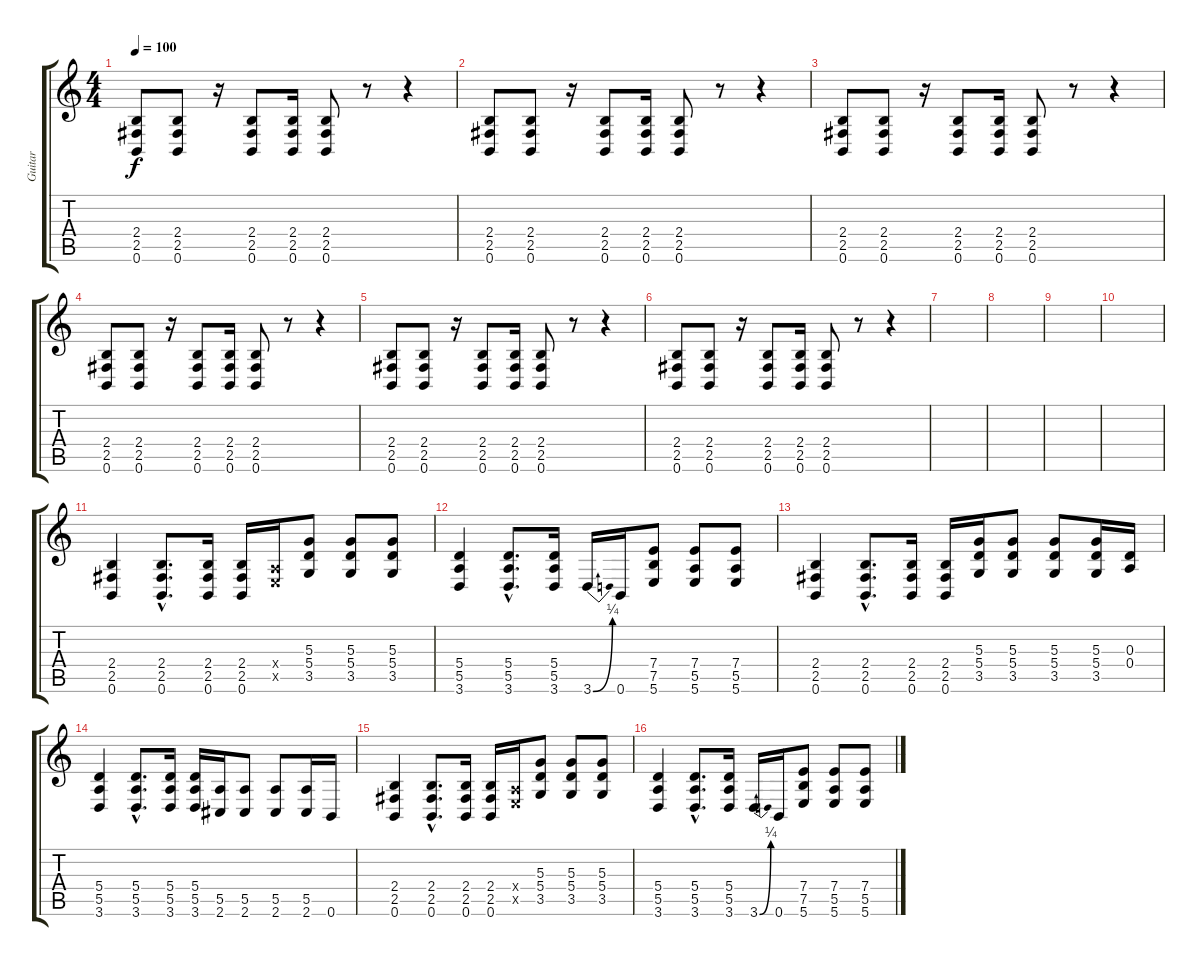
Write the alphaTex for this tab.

\track ("Guitar" "Guitar") {instrument distortionguitar}
\staff {score tabs}
\tuning (B3 Gb3 D3 A2 E2 B1) {hide}
\ts (4 4)
\tempo 100
\clef g2
\ks c
(2.4 2.5 0.6).8{dy f} (2.4 2.5 0.6).8 r.16 (2.4 2.5 0.6).8 (2.4 2.5 0.6).16 (2.4 2.5 0.6).8 r.8 r.4 |
(2.4 2.5 0.6).8 (2.4 2.5 0.6).8 r.16 (2.4 2.5 0.6).8 (2.4 2.5 0.6).16 (2.4 2.5 0.6).8 r.8 r.4 |
(2.4 2.5 0.6).8 (2.4 2.5 0.6).8 r.16 (2.4 2.5 0.6).8 (2.4 2.5 0.6).16 (2.4 2.5 0.6).8 r.8 r.4 |
(2.4 2.5 0.6).8 (2.4 2.5 0.6).8 r.16 (2.4 2.5 0.6).8 (2.4 2.5 0.6).16 (2.4 2.5 0.6).8 r.8 r.4 |
(2.4 2.5 0.6).8 (2.4 2.5 0.6).8 r.16 (2.4 2.5 0.6).8 (2.4 2.5 0.6).16 (2.4 2.5 0.6).8 r.8 r.4 |
(2.4 2.5 0.6).8 (2.4 2.5 0.6).8 r.16 (2.4 2.5 0.6).8 (2.4 2.5 0.6).16 (2.4 2.5 0.6).8 r.8 r.4 |
|
|
|
|
(2.4 2.5 0.6).4 (2.4{hac} 2.5{hac} 0.6{hac}).8{d} (2.4 2.5 0.6).16 (2.4 2.5 0.6).16 (0.4{x} 0.5{x}).16 (5.3 5.4 3.5).8 (5.3 5.4 3.5).8 (5.3 5.4 3.5).8 |
(5.4 5.5 3.6).4 (5.4{hac} 5.5{hac} 3.6{hac}).8{d} (5.4 5.5 3.6).16 3.6{be (bend 0 0 60 1)}.16 0.6.16 (7.4 7.5 5.6).8 (7.4 5.5 5.6).8 (7.4 5.5 5.6).8 |
(2.4 2.5 0.6).4 (2.4{hac} 2.5{hac} 0.6{hac}).8{d} (2.4 2.5 0.6).16 (2.4 2.5 0.6).16 (5.3 5.4 3.5).16 (5.3 5.4 3.5).8 (5.3 5.4 3.5).8 (5.3 5.4 3.5).16 (0.3 0.4).16 |
(5.4 5.5 3.6).4 (5.4{hac} 5.5{hac} 3.6{hac}).8{d} (5.4 5.5 3.6).16 (5.4 5.5 3.6).16 (5.5 2.6).16 (5.5 2.6).8 (5.5 2.6).8 (5.5 2.6).16 0.6.16 |
(2.4 2.5 0.6).4 (2.4{hac} 2.5{hac} 0.6{hac}).8{d} (2.4 2.5 0.6).16 (2.4 2.5 0.6).16 (0.4{x} 0.5{x}).16 (5.3 5.4 3.5).8 (5.3 5.4 3.5).8 (5.3 5.4 3.5).8 |
(5.4 5.5 3.6).4 (5.4{hac} 5.5{hac} 3.6{hac}).8{d} (5.4 5.5 3.6).16 3.6{be (bend 0 0 60 1)}.16 0.6.16 (7.4 7.5 5.6).8 (7.4 5.5 5.6).8 (7.4 5.5 5.6).8
